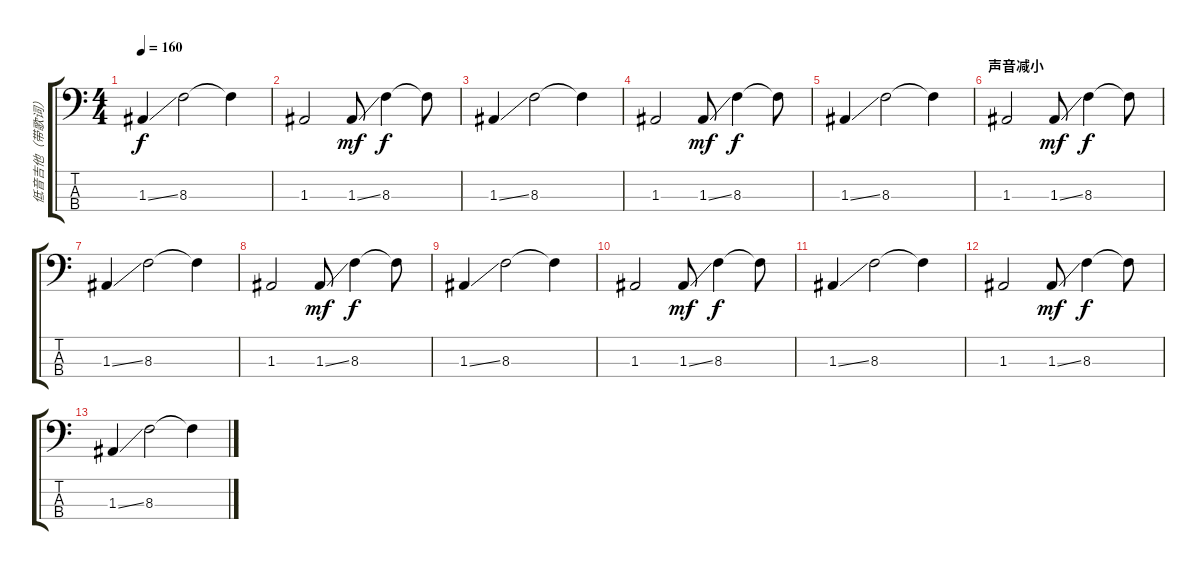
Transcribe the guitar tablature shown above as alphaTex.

\track ("低音吉他（带歌词）" "低音吉他（带歌词）") {instrument electricbassfinger}
\staff {score tabs}
\tuning (G2 D2 A1 E1) {hide}
\ts (4 4)
\tempo 160
\clef f4
\ks c
1.3{ss}.4{dy f} 8.3.2 8.3{t}.4 |
1.3.2 1.3{ss}.8{dy mf} 8.3.4{dy f} 8.3{t}.8 |
1.3{ss}.4 8.3.2 8.3{t}.4 |
1.3.2 1.3{ss}.8{dy mf} 8.3.4{dy f} 8.3{t}.8 |
1.3{ss}.4 8.3.2 8.3{t}.4 |
\section ("" "声音减小")
1.3.2 1.3{ss}.8{dy mf} 8.3.4{dy f} 8.3{t}.8 |
1.3{ss}.4 8.3.2 8.3{t}.4 |
1.3.2 1.3{ss}.8{dy mf} 8.3.4{dy f} 8.3{t}.8 |
1.3{ss}.4 8.3.2 8.3{t}.4 |
1.3.2 1.3{ss}.8{dy mf} 8.3.4{dy f} 8.3{t}.8 |
1.3{ss}.4 8.3.2 8.3{t}.4 |
1.3.2 1.3{ss}.8{dy mf} 8.3.4{dy f} 8.3{t}.8 |
1.3{ss}.4 8.3.2 8.3{t}.4
